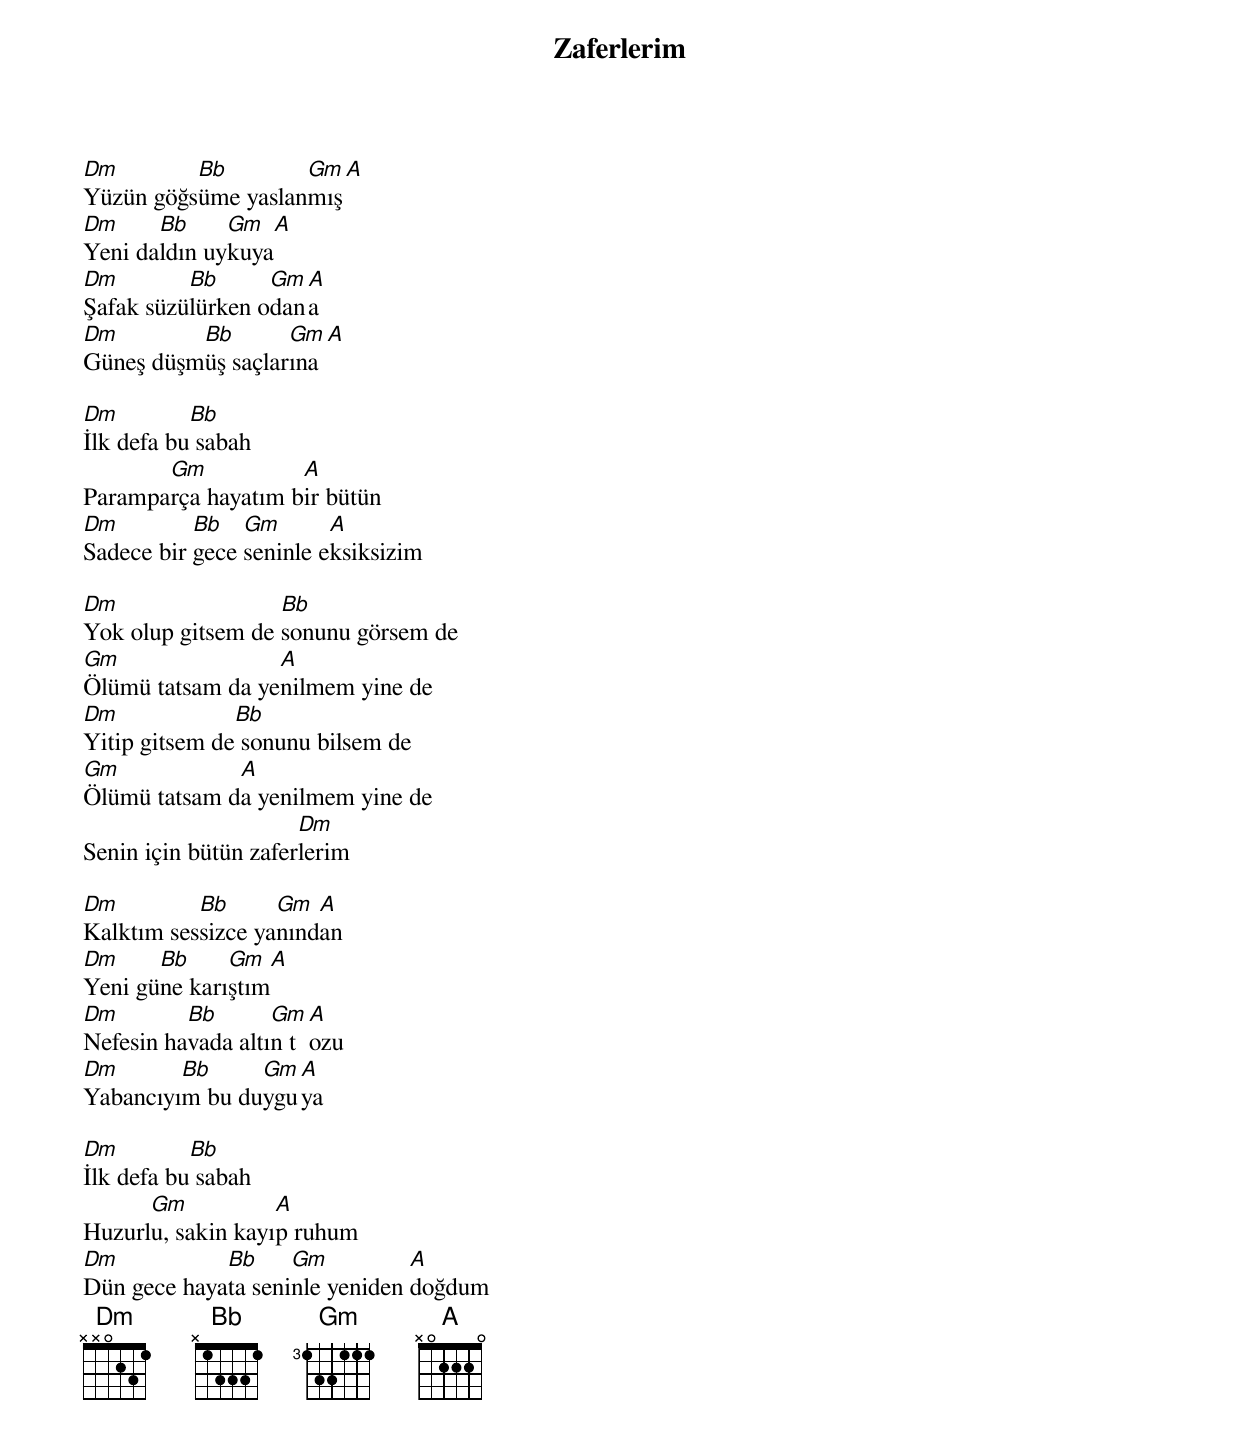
{title: Zaferlerim}
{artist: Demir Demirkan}

Dm        Bb        Gm A
Yüzün göğsüme yaslanmış
Dm     Bb     Gm  A
Yeni daldın uykuya
Dm        Bb      Gm A
Şafak süzülürken odana
Dm        Bb       Gm A
Güneş düşmüş saçlarına

Dm         Bb
İlk defa bu sabah
       Gm           A
Paramparça hayatım bir bütün
Dm         Bb   Gm       A
Sadece bir gece seninle eksiksizim

Dm                 Bb
Yok olup gitsem de sonunu görsem de
Gm                A
Ölümü tatsam da yenilmem yine de
Dm             Bb
Yitip gitsem de sonunu bilsem de
Gm            A
Ölümü tatsam da yenilmem yine de
                      Dm
Senin için bütün zaferlerim

Dm         Bb      Gm  A
Kalktım sessizce yanından
Dm     Bb     Gm  A
Yeni güne karıştım
Dm        Bb       Gm A
Nefesin havada altın tozu
Dm       Bb     Gm A
Yabancıyım bu duyguya

Dm         Bb
İlk defa bu sabah
      Gm           A
Huzurlu, sakin kayıp ruhum
Dm           Bb     Gm          A
Dün gece hayata seninle yeniden doğdum
